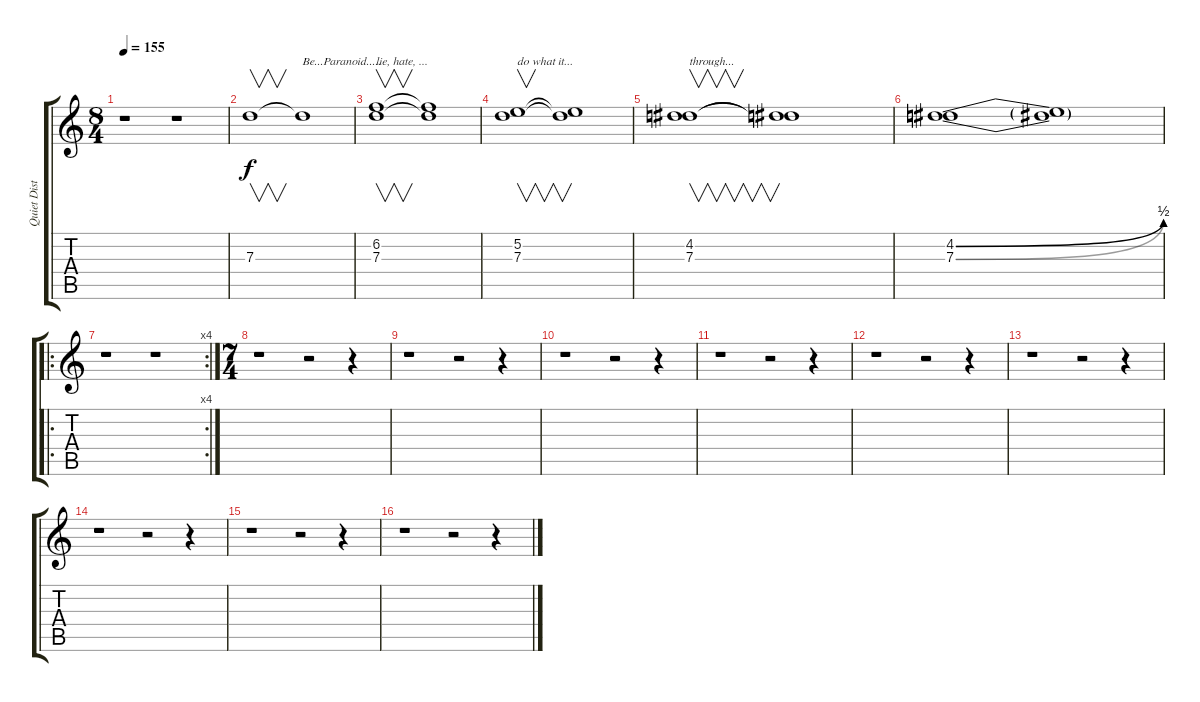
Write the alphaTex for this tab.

\track ("Quiet Distorsion" "Quiet Dist") {instrument distortionguitar}
\staff {score tabs}
\tuning (E4 B3 G3 D3 A2 D2) {hide}
\ts (8 4)
\tempo 155
\clef g2
\ks c
r.1{dy f} r.1 |
7.3.1{v} 7.3{t}.1{txt "Be...Paranoid....."} |
(6.2 7.3).1{v txt "lie, hate, ..."} (6.2{t} 7.3{t}).1 |
(5.2 7.3).1{v txt "do what it..."} (5.2{t} 7.3{t}).1 |
(4.2 7.3).1{v txt "through..."} (4.2{t} 7.3{t}).1 |
(4.2{be (bend 0 0 60 2)} 7.3{be (bend 0 0 60 2)}).1 (4.2{t} 7.3{t}).1 |
\ro
\rc 4
r.1 r.1 |
\ts (7 4)
r.1 r.2 r.4 |
r.1 r.2 r.4 |
r.1 r.2 r.4 |
r.1 r.2 r.4 |
r.1 r.2 r.4 |
r.1 r.2 r.4 |
r.1 r.2 r.4 |
r.1 r.2 r.4 |
r.1 r.2 r.4
